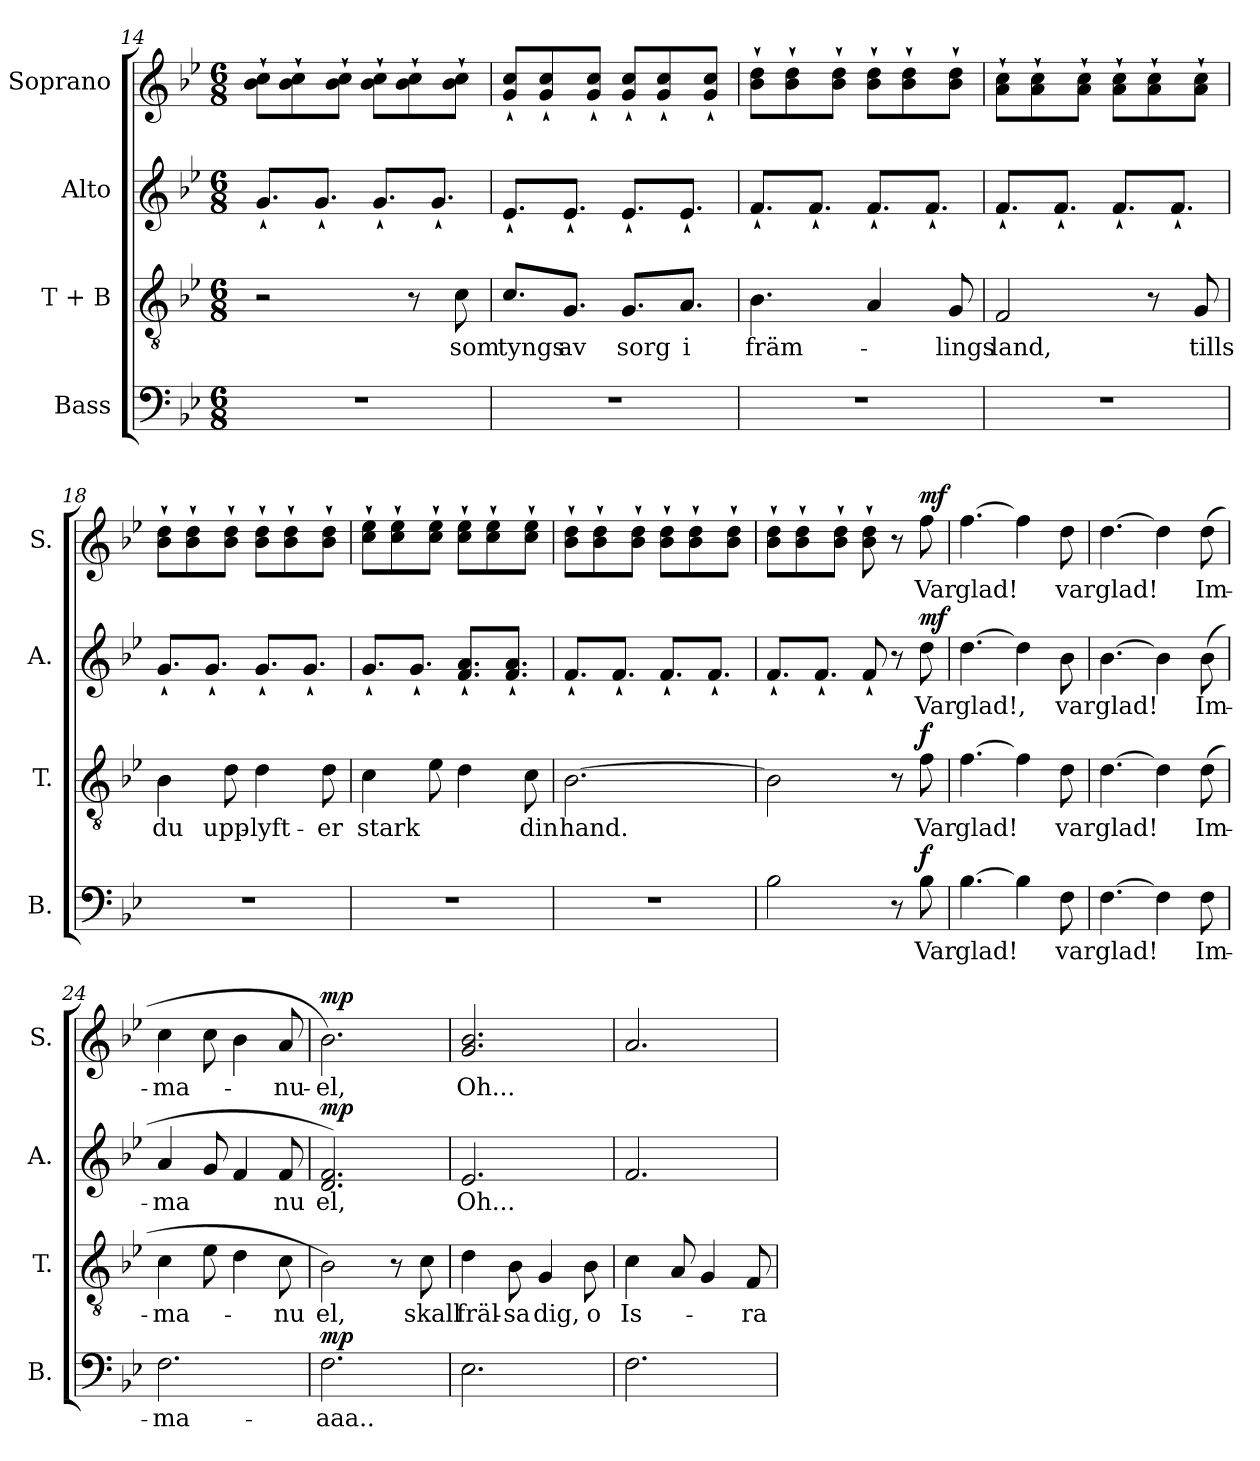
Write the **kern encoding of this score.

**kern	**text	**dynam	**kern	**text	**dynam	**kern	**text	**dynam	**kern	**text	**dynam
*part4	*part4	*part4	*part3	*part3	*part3	*part2	*part2	*part2	*part1	*part1	*part1
*staff4	*staff4	*staff4	*staff3	*staff3	*staff3	*staff2	*staff2	*staff2	*staff1	*staff1	*staff1
*I"Bass	*	*	*I"T + B	*	*	*I"Alto	*	*	*I"Soprano	*	*
*I'B.	*	*	*I'T.	*	*	*I'A.	*	*	*I'S.	*	*
*clefF4	*	*	*clefGv2	*	*	*clefG2	*	*	*clefG2	*	*
*k[b-e-]	*	*	*k[b-e-]	*	*	*k[b-e-]	*	*	*k[b-e-]	*	*
*M6/8	*	*	*M6/8	*	*	*M6/8	*	*	*M6/8	*	*
=14	=14	=14	=14	=14	=14	=14	=14	=14	=14	=14	=14
2.r	.	.	2r	.	.	8.g`/L	.	.	8b-\` 8cc\`L	.	.
.	.	.	.	.	.	.	.	.	8b-\` 8cc\`	.	.
.	.	.	.	.	.	8.g`/J	.	.	.	.	.
.	.	.	.	.	.	.	.	.	8b-\` 8cc\`J	.	.
.	.	.	.	.	.	8.g`/L	.	.	8b-\` 8cc\`L	.	.
.	.	.	8r	.	.	.	.	.	8b-\` 8cc\`	.	.
.	.	.	.	.	.	8.g`/J	.	.	.	.	.
!	!	!	!	!LO:LY:b	!	!	!	!	!	!	!
.	.	.	8c\	som	.	.	.	.	8b-\` 8cc\`J	.	.
=15	=15	=15	=15	=15	=15	=15	=15	=15	=15	=15	=15
!	!	!	!	!LO:LY:b	!	!	!	!	!	!	!
2.r	.	.	8.c/L	tyngs	.	8.e-`/L	.	.	8g/` 8cc/`L	.	.
.	.	.	.	.	.	.	.	.	8g/` 8cc/`	.	.
!	!	!	!	!LO:LY:b	!	!	!	!	!	!	!
.	.	.	8.G/J	av	.	8.e-`/J	.	.	.	.	.
.	.	.	.	.	.	.	.	.	8g/` 8cc/`J	.	.
!	!	!	!	!LO:LY:b	!	!	!	!	!	!	!
.	.	.	8.G/L	sorg	.	8.e-`/L	.	.	8g/` 8cc/`L	.	.
.	.	.	.	.	.	.	.	.	8g/` 8cc/`	.	.
!	!	!	!	!LO:LY:b	!	!	!	!	!	!	!
.	.	.	8.A/J	i	.	8.e-`/J	.	.	.	.	.
.	.	.	.	.	.	.	.	.	8g/` 8cc/`J	.	.
=16	=16	=16	=16	=16	=16	=16	=16	=16	=16	=16	=16
!	!	!	!	!LO:LY:b	!	!	!	!	!	!	!
2.r	.	.	4.B-\	främ-	.	8.f`/L	.	.	8b-\` 8dd\`L	.	.
.	.	.	.	.	.	.	.	.	8b-\` 8dd\`	.	.
.	.	.	.	.	.	8.f`/J	.	.	.	.	.
.	.	.	.	.	.	.	.	.	8b-\` 8dd\`J	.	.
.	.	.	4A/	.	.	8.f`/L	.	.	8b-\` 8dd\`L	.	.
.	.	.	.	.	.	.	.	.	8b-\` 8dd\`	.	.
.	.	.	.	.	.	8.f`/J	.	.	.	.	.
!	!	!	!	!LO:LY:b	!	!	!	!	!	!	!
.	.	.	8G/	-lings	.	.	.	.	8b-\` 8dd\`J	.	.
=17	=17	=17	=17	=17	=17	=17	=17	=17	=17	=17	=17
!	!	!	!	!LO:LY:b	!	!	!	!	!	!	!
2.r	.	.	2F/	land,	.	8.f`/L	.	.	8a\` 8cc\`L	.	.
.	.	.	.	.	.	.	.	.	8a\` 8cc\`	.	.
.	.	.	.	.	.	8.f`/J	.	.	.	.	.
.	.	.	.	.	.	.	.	.	8a\` 8cc\`J	.	.
.	.	.	.	.	.	8.f`/L	.	.	8a\` 8cc\`L	.	.
.	.	.	8r	.	.	.	.	.	8a\` 8cc\`	.	.
.	.	.	.	.	.	8.f`/J	.	.	.	.	.
!	!	!	!	!LO:LY:b	!	!	!	!	!	!	!
.	.	.	8G/	tills	.	.	.	.	8a\` 8cc\`J	.	.
=18	=18	=18	=18	=18	=18	=18	=18	=18	=18	=18	=18
!	!	!	!	!LO:LY:b	!	!	!	!	!	!	!
2.r	.	.	4B-\	du	.	8.g`/L	.	.	8b-\` 8dd\`L	.	.
.	.	.	.	.	.	.	.	.	8b-\` 8dd\`	.	.
.	.	.	.	.	.	8.g`/J	.	.	.	.	.
!	!	!	!	!LO:LY:b	!	!	!	!	!	!	!
.	.	.	8d\	upp-	.	.	.	.	8b-\` 8dd\`J	.	.
!	!	!	!	!LO:LY:b	!	!	!	!	!	!	!
.	.	.	4d\	-lyft-	.	8.g`/L	.	.	8b-\` 8dd\`L	.	.
.	.	.	.	.	.	.	.	.	8b-\` 8dd\`	.	.
.	.	.	.	.	.	8.g`/J	.	.	.	.	.
!	!	!	!	!LO:LY:b	!	!	!	!	!	!	!
.	.	.	8d\	-er	.	.	.	.	8b-\` 8dd\`J	.	.
!!LO:LB:g=z
=19	=19	=19	=19	=19	=19	=19	=19	=19	=19	=19	=19
!	!	!	!	!LO:LY:b	!	!	!	!	!	!	!
2.r	.	.	4c\	stark	.	8.g`/L	.	.	8cc\` 8ee-\`L	.	.
.	.	.	.	.	.	.	.	.	8cc\` 8ee-\`	.	.
.	.	.	.	.	.	8.g`/J	.	.	.	.	.
.	.	.	8e-\	.	.	.	.	.	8cc\` 8ee-\`J	.	.
.	.	.	4d\	.	.	8.f/` 8.a/`L	.	.	8cc\` 8ee-\`L	.	.
.	.	.	.	.	.	.	.	.	8cc\` 8ee-\`	.	.
.	.	.	.	.	.	8.f/` 8.a/`J	.	.	.	.	.
!	!	!	!	!LO:LY:b	!	!	!	!	!	!	!
.	.	.	8c\	din	.	.	.	.	8cc\` 8ee-\`J	.	.
=20	=20	=20	=20	=20	=20	=20	=20	=20	=20	=20	=20
!	!	!	!	!LO:LY:b	!	!	!	!	!	!	!
2.r	.	.	[2.B-\	hand.	.	8.f`/L	.	.	8b-\` 8dd\`L	.	.
.	.	.	.	.	.	.	.	.	8b-\` 8dd\`	.	.
.	.	.	.	.	.	8.f`/J	.	.	.	.	.
.	.	.	.	.	.	.	.	.	8b-\` 8dd\`J	.	.
.	.	.	.	.	.	8.f`/L	.	.	8b-\` 8dd\`L	.	.
.	.	.	.	.	.	.	.	.	8b-\` 8dd\`	.	.
.	.	.	.	.	.	8.f`/J	.	.	.	.	.
.	.	.	.	.	.	.	.	.	8b-\` 8dd\`J	.	.
!!LO:LB:g=z
=21	=21	=21	=21	=21	=21	=21	=21	=21	=21	=21	=21
2B-\	.	.	2B-\]	.	.	8.f`/L	.	.	8b-\` 8dd\`L	.	.
.	.	.	.	.	.	.	.	.	8b-\` 8dd\`	.	.
.	.	.	.	.	.	8.f`/J	.	.	.	.	.
.	.	.	.	.	.	.	.	.	8b-\` 8dd\`J	.	.
.	.	.	.	.	.	8f`/	.	.	8b-\` 8dd\`	.	.
8r	.	.	8r	.	.	8r	.	.	8r	.	.
!	!LO:LY:b	!LO:DY:b	!	!LO:LY:b	!LO:DY:b	!	!LO:LY:b	!LO:DY:b	!	!LO:LY:b	!LO:DY:b
8B-\	Var	f	8f\	Var	f	8dd\	Var	mf	8ff\	Var	mf
=22	=22	=22	=22	=22	=22	=22	=22	=22	=22	=22	=22
!	!LO:LY:b	!	!	!LO:LY:b	!	!	!LO:LY:b	!	!	!LO:LY:b	!
[4.B-\	glad!	.	[4.f\	glad!	.	[4.dd\	glad!,	.	[4.ff\	glad!	.
4B-\]	.	.	4f\]	.	.	4dd\]	.	.	4ff\]	.	.
!	!LO:LY:b	!	!	!LO:LY:b	!	!	!LO:LY:b	!	!	!LO:LY:b	!
8F\	var	.	8d\	var	.	8b-\	var	.	8dd\	var	.
=23	=23	=23	=23	=23	=23	=23	=23	=23	=23	=23	=23
!	!LO:LY:b	!	!	!LO:LY:b	!	!	!LO:LY:b	!	!	!LO:LY:b	!
[4.F\	glad!	.	[4.d\	glad!	.	[4.b-\	glad!	.	[4.dd\	glad!	.
4F\]	.	.	4d\]	.	.	4b-\]	.	.	4dd\]	.	.
!	!LO:LY:b	!	!	!LO:LY:b	!	!	!LO:LY:b	!	!	!LO:LY:b	!
8F\	Im-	.	(8d\	Im-	.	(8b-\	Im-	.	(8dd\	Im-	.
=24	=24	=24	=24	=24	=24	=24	=24	=24	=24	=24	=24
!	!LO:LY:b	!	!	!LO:LY:b	!	!	!LO:LY:b	!	!	!LO:LY:b	!
2.F\	-ma-	.	4c\	-ma-	.	4a/	-ma	.	4cc\	-ma-	.
.	.	.	8e-\	.	.	8g/	.	.	8cc\	.	.
.	.	.	4d\	.	.	4f/	.	.	4b-\	.	.
!	!	!	!	!LO:LY:b	!	!	!LO:LY:b	!	!	!LO:LY:b	!
.	.	.	8c\	-nu	.	8f/	nu	.	8a/	-nu-	.
=25	=25	=25	=25	=25	=25	=25	=25	=25	=25	=25	=25
!	!LO:LY:b	!LO:DY:b	!	!LO:LY:b	!	!	!LO:LY:b	!LO:DY:b	!	!LO:LY:b	!LO:DY:b
2.F\	-aaa..	mp	2B-\)	el,	.	2.d/ 2.f/)	el,	mp	2.b-\)	-el,	mp
.	.	.	8r	.	.	.	.	.	.	.	.
!	!	!	!	!LO:LY:b	!	!	!	!	!	!	!
.	.	.	8c\	skall	.	.	.	.	.	.	.
=26	=26	=26	=26	=26	=26	=26	=26	=26	=26	=26	=26
!	!	!	!	!LO:LY:b	!	!	!LO:LY:b	!	!	!LO:LY:b	!
2.E-\	.	.	4d\	fräl-	.	2.e-/	Oh...	.	2.g/ 2.b-/	Oh...	.
!	!	!	!	!LO:LY:b	!	!	!	!	!	!	!
.	.	.	8B-\	-sa	.	.	.	.	.	.	.
!	!	!	!	!LO:LY:b	!	!	!	!	!	!	!
.	.	.	4G/	dig,	.	.	.	.	.	.	.
!	!	!	!	!LO:LY:b	!	!	!	!	!	!	!
.	.	.	8B-\	o	.	.	.	.	.	.	.
=27	=27	=27	=27	=27	=27	=27	=27	=27	=27	=27	=27
!	!	!	!	!LO:LY:b	!	!	!	!	!	!	!
2.F\	.	.	4c\	Is-	.	2.f/	.	.	2.a/	.	.
.	.	.	8A/	.	.	.	.	.	.	.	.
.	.	.	4G/	.	.	.	.	.	.	.	.
!	!	!	!	!LO:LY:b	!	!	!	!	!	!	!
.	.	.	8F/	-ra	.	.	.	.	.	.	.
=	=	=	=	=	=	=	=	=	=	=	=
*-	*-	*-	*-	*-	*-	*-	*-	*-	*-	*-	*-
